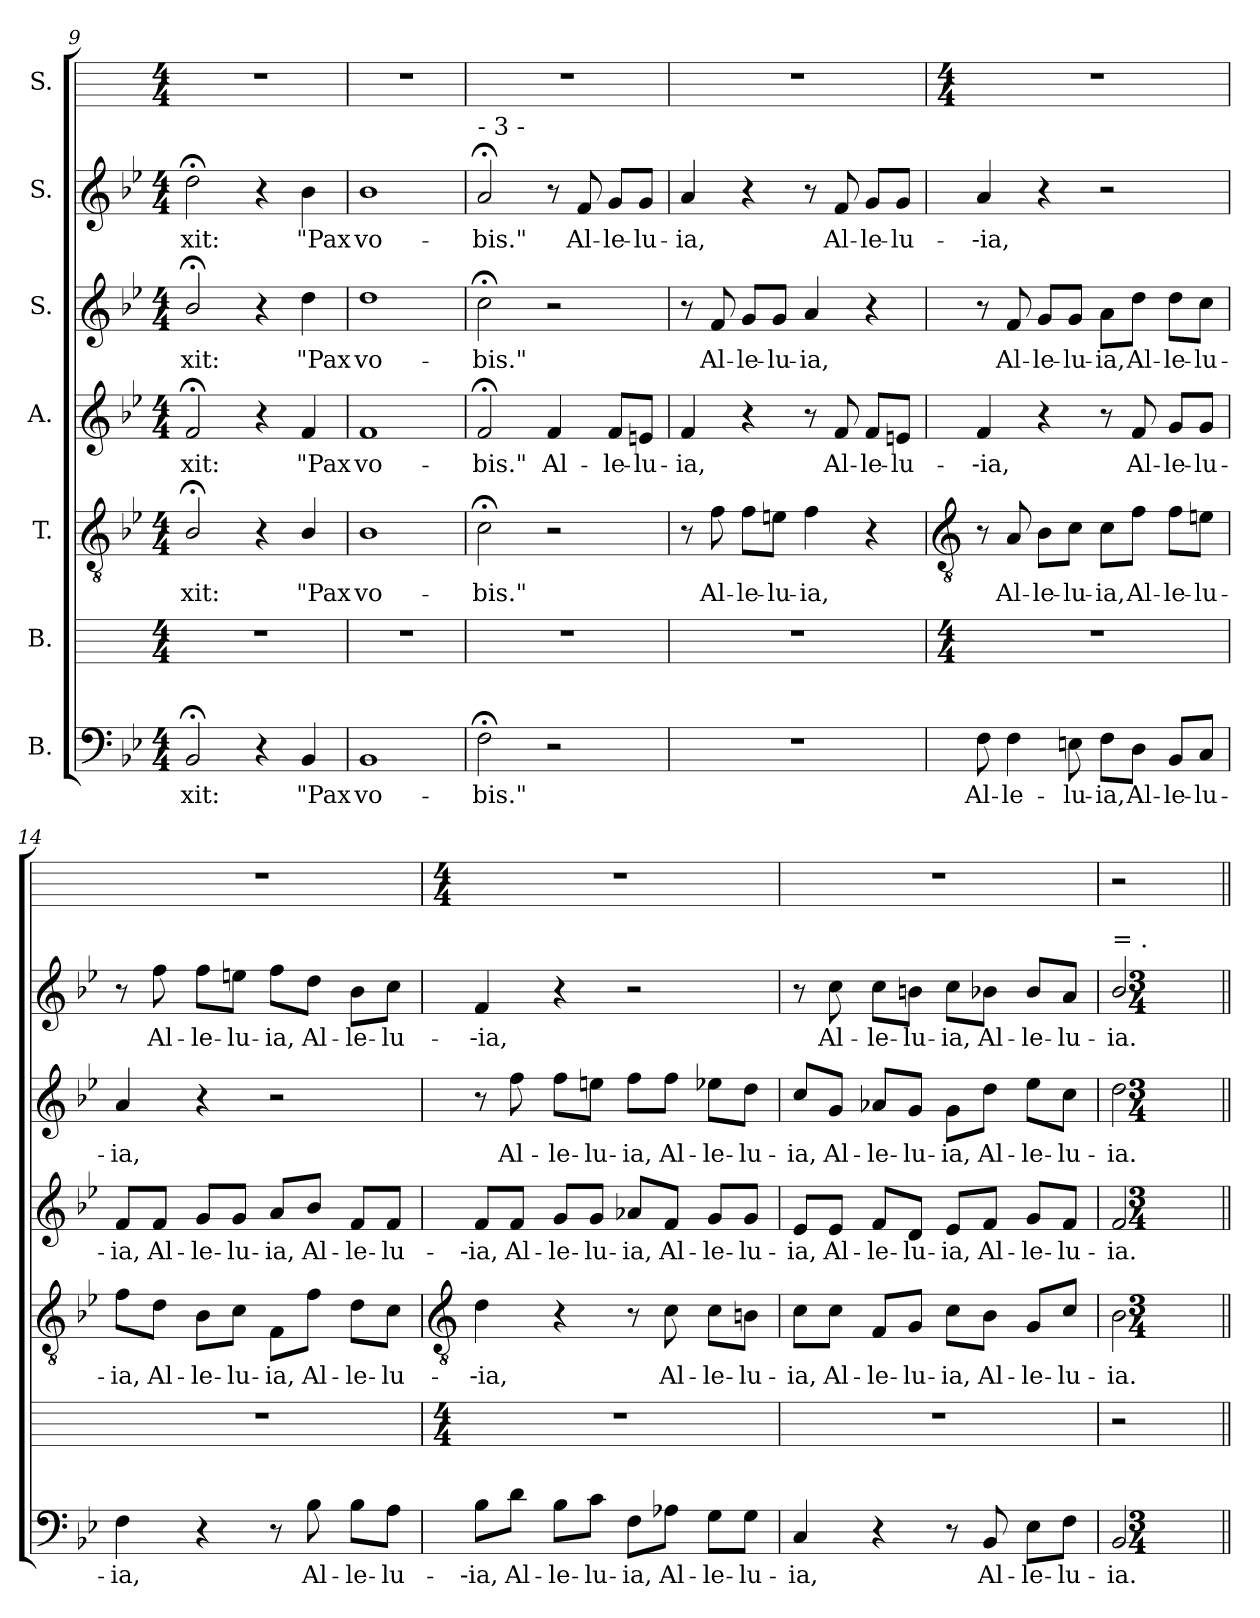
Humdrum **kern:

**kern	**text	**kern	**kern	**text	**kern	**text	**kern	**text	**kern	**text	**kern
*part7	*part7	*part6	*part5	*part5	*part4	*part4	*part3	*part3	*part2	*part2	*part1
*staff7	*staff7	*staff6	*staff5	*staff5	*staff4	*staff4	*staff3	*staff3	*staff2	*staff2	*staff1
*I"B.	*	*I"B.	*I"T.	*	*I"A.	*	*I"S.	*	*I"S.	*	*I"S.
*clefF4	*	*	*clefGv2	*	*clefG2	*	*clefG2	*	*clefG2	*	*
*k[b-e-]	*	*	*k[b-e-]	*	*k[b-e-]	*	*k[b-e-]	*	*k[b-e-]	*	*
*B-:	*	*	*B-:	*	*B-:	*	*B-:	*	*B-:	*	*
*M4/4	*	*M4/4	*M4/4	*	*M4/4	*	*M4/4	*	*M4/4	*	*M4/4
=9	=9	=9	=9	=9	=9	=9	=9	=9	=9	=9	=9
!	!LO:LY:b	!	!	!LO:LY:b	!	!LO:LY:b	!	!LO:LY:b	!	!LO:LY:b	!
2BB-;<	-xit:	1r	2B-;</	-xit:	2f;<	-xit:	2b-;</	-xit:	2dd;<	-xit:	1r
4r	.	.	4r	.	4r	.	4r	.	4r	.	.
!	!LO:LY:b	!	!	!LO:LY:b	!	!LO:LY:b	!	!LO:LY:b	!	!LO:LY:b	!
4BB-	"Pax	.	4B-/	"Pax	4f	"Pax	4dd	"Pax	4b-	"Pax	.
=10	=10	=10	=10	=10	=10	=10	=10	=10	=10	=10	=10
!	!LO:LY:b	!	!	!LO:LY:b	!	!LO:LY:b	!	!LO:LY:b	!	!LO:LY:b	!
1BB-	vo-	1r	1B-	vo-	1f	vo-	1dd	vo-	1b-	vo-	1r
=11	=11	=11	=11	=11	=11	=11	=11	=11	=11	=11	=11
!	!	!	!	!	!	!	!	!	!LO:TX:a:t=- 3 -	!	!
!	!LO:LY:b	!	!	!LO:LY:b	!	!LO:LY:b	!	!LO:LY:b	!	!LO:LY:b	!
2F;<	-bis."	1r	2c;<	-bis."	2f;<	-bis."	2cc;<	-bis."	2a;<	-bis."	1r
!	!	!	!	!	!	!LO:LY:b	!	!	!	!	!
2r	.	.	2r	.	4f	Al-	2r	.	8r	.	.
!	!	!	!	!	!	!	!	!	!	!LO:LY:b	!
.	.	.	.	.	.	.	.	.	8f	Al-	.
!	!	!	!	!	!	!LO:LY:b	!	!	!	!LO:LY:b	!
.	.	.	.	.	8f/L	-le-	.	.	8g/L	-le-	.
!	!	!	!	!	!	!LO:LY:b	!	!	!	!LO:LY:b	!
.	.	.	.	.	8en/J	-lu-	.	.	8g/J	-lu-	.
=12	=12	=12	=12	=12	=12	=12	=12	=12	=12	=12	=12
!	!	!	!	!	!	!LO:LY:b	!	!	!	!LO:LY:b	!
1r	.	1r	8r	.	4f	-ia,	8r	.	4a	-ia,	1r
!	!	!	!	!LO:LY:b	!	!	!	!LO:LY:b	!	!	!
.	.	.	8f	Al-	.	.	8f	Al-	.	.	.
!	!	!	!	!LO:LY:b	!	!	!	!LO:LY:b	!	!	!
.	.	.	8f\L	-le-	4r	.	8g/L	-le-	4r	.	.
!	!	!	!	!LO:LY:b	!	!	!	!LO:LY:b	!	!	!
.	.	.	8en\J	-lu-	.	.	8g/J	-lu-	.	.	.
!	!	!	!	!LO:LY:b	!	!	!	!LO:LY:b	!	!	!
.	.	.	4f	-ia,	8r	.	4a	-ia,	8r	.	.
!	!	!	!	!	!	!LO:LY:b	!	!	!	!LO:LY:b	!
.	.	.	.	.	8f	Al-	.	.	8f	Al-	.
!	!	!	!	!	!	!LO:LY:b	!	!	!	!LO:LY:b	!
.	.	.	4r	.	8f/L	-le-	4r	.	8g/L	-le-	.
!	!	!	!	!	!	!LO:LY:b	!	!	!	!LO:LY:b	!
.	.	.	.	.	8en/J	-lu-	.	.	8g/J	-lu-	.
!!LO:LB:g=z
=13	=13	=13	=13	=13	=13	=13	=13	=13	=13	=13	=13
*	*	*	*clefGv2	*	*	*	*	*	*	*	*
*	*	*M4/4	*	*	*	*	*	*	*	*	*M4/4
!	!LO:LY:b	!	!	!	!	!LO:LY:b	!	!	!	!LO:LY:b	!
8F	Al-	1r	8r	.	4f	--ia,	8r	.	4a	--ia,	1r
!	!LO:LY:b	!	!	!LO:LY:b	!	!	!	!LO:LY:b	!	!	!
4F	-le-	.	8A	Al-	.	.	8f	Al-	.	.	.
!	!	!	!	!LO:LY:b	!	!	!	!LO:LY:b	!	!	!
.	.	.	8B-\L	-le-	4r	.	8g/L	-le-	4r	.	.
!	!LO:LY:b	!	!	!LO:LY:b	!	!	!	!LO:LY:b	!	!	!
8En	-lu-	.	8c\J	-lu-	.	.	8g/J	-lu-	.	.	.
!	!LO:LY:b	!	!	!LO:LY:b	!	!	!	!LO:LY:b	!	!	!
8F\L	-ia,	.	8c\L	-ia,	8r	.	8a\L	-ia,	2r	.	.
!	!LO:LY:b	!	!	!LO:LY:b	!	!LO:LY:b	!	!LO:LY:b	!	!	!
8D\J	Al-	.	8f\J	Al-	8f	Al-	8dd\J	Al-	.	.	.
!	!LO:LY:b	!	!	!LO:LY:b	!	!LO:LY:b	!	!LO:LY:b	!	!	!
8BB-/L	-le-	.	8f\L	-le-	8g/L	-le-	8dd\L	-le-	.	.	.
!	!LO:LY:b	!	!	!LO:LY:b	!	!LO:LY:b	!	!LO:LY:b	!	!	!
8C/J	-lu-	.	8en\J	-lu-	8g/J	-lu-	8cc\J	-lu-	.	.	.
=14	=14	=14	=14	=14	=14	=14	=14	=14	=14	=14	=14
!	!LO:LY:b	!	!	!LO:LY:b	!	!LO:LY:b	!	!LO:LY:b	!	!	!
4F	-ia,	1r	8f\L	-ia,	8f/L	-ia,	4a	-ia,	8r	.	1r
!	!	!	!	!LO:LY:b	!	!LO:LY:b	!	!	!	!LO:LY:b	!
.	.	.	8d\J	Al-	8f/J	Al-	.	.	8ff	Al-	.
!	!	!	!	!LO:LY:b	!	!LO:LY:b	!	!	!	!LO:LY:b	!
4r	.	.	8B-\L	-le-	8g/L	-le-	4r	.	8ff\L	-le-	.
!	!	!	!	!LO:LY:b	!	!LO:LY:b	!	!	!	!LO:LY:b	!
.	.	.	8c\J	-lu-	8g/J	-lu-	.	.	8een\J	-lu-	.
!	!	!	!	!LO:LY:b	!	!LO:LY:b	!	!	!	!LO:LY:b	!
8r	.	.	8F\L	-ia,	8a/L	-ia,	2r	.	8ff\L	-ia,	.
!	!LO:LY:b	!	!	!LO:LY:b	!	!LO:LY:b	!	!	!	!LO:LY:b	!
8B-	Al-	.	8f\J	Al-	8b-/J	Al-	.	.	8dd\J	Al-	.
!	!LO:LY:b	!	!	!LO:LY:b	!	!LO:LY:b	!	!	!	!LO:LY:b	!
8B-\L	-le-	.	8d\L	-le-	8f/L	-le-	.	.	8b-\L	-le-	.
!	!LO:LY:b	!	!	!LO:LY:b	!	!LO:LY:b	!	!	!	!LO:LY:b	!
8A\J	-lu-	.	8c\J	-lu-	8f/J	-lu-	.	.	8cc\J	-lu-	.
!!LO:LB:g=z
=15	=15	=15	=15	=15	=15	=15	=15	=15	=15	=15	=15
*	*	*	*clefGv2	*	*	*	*	*	*	*	*
*	*	*M4/4	*	*	*	*	*	*	*	*	*M4/4
!	!LO:LY:b	!	!	!LO:LY:b	!	!LO:LY:b	!	!	!	!LO:LY:b	!
8B-\L	--ia,	1r	4d	--ia,	8f/L	--ia,	8r	.	4f	--ia,	1r
!	!LO:LY:b	!	!	!	!	!LO:LY:b	!	!LO:LY:b	!	!	!
8d\J	Al-	.	.	.	8f/J	Al-	8ff	Al-	.	.	.
!	!LO:LY:b	!	!	!	!	!LO:LY:b	!	!LO:LY:b	!	!	!
8B-\L	-le-	.	4r	.	8g/L	-le-	8ff\L	-le-	4r	.	.
!	!LO:LY:b	!	!	!	!	!LO:LY:b	!	!LO:LY:b	!	!	!
8c\J	-lu-	.	.	.	8g/J	-lu-	8een\J	-lu-	.	.	.
!	!LO:LY:b	!	!	!	!	!LO:LY:b	!	!LO:LY:b	!	!	!
8F\L	-ia,	.	8r	.	8a-X/L	-ia,	8ff\L	-ia,	2r	.	.
!	!LO:LY:b	!	!	!LO:LY:b	!	!LO:LY:b	!	!LO:LY:b	!	!	!
8A-X\J	Al-	.	8c	Al-	8f/J	Al-	8ff\J	Al-	.	.	.
!	!LO:LY:b	!	!	!LO:LY:b	!	!LO:LY:b	!	!LO:LY:b	!	!	!
8G\L	-le-	.	8c\L	-le-	8g/L	-le-	8ee-X\L	-le-	.	.	.
!	!LO:LY:b	!	!	!LO:LY:b	!	!LO:LY:b	!	!LO:LY:b	!	!	!
8G\J	-lu-	.	8Bn\J	-lu-	8g/J	-lu-	8dd\J	-lu-	.	.	.
=16	=16	=16	=16	=16	=16	=16	=16	=16	=16	=16	=16
!	!LO:LY:b	!	!	!LO:LY:b	!	!LO:LY:b	!	!LO:LY:b	!	!	!
4C	-ia,	1r	8c\L	-ia,	8e-/L	-ia,	8cc/L	-ia,	8r	.	1r
!	!	!	!	!LO:LY:b	!	!LO:LY:b	!	!LO:LY:b	!	!LO:LY:b	!
.	.	.	8c\J	Al-	8e-/J	Al-	8g/J	Al-	8cc	Al-	.
!	!	!	!	!LO:LY:b	!	!LO:LY:b	!	!LO:LY:b	!	!LO:LY:b	!
4r	.	.	8F/L	-le-	8f/L	-le-	8a-X/L	-le-	8cc\L	-le-	.
!	!	!	!	!LO:LY:b	!	!LO:LY:b	!	!LO:LY:b	!	!LO:LY:b	!
.	.	.	8G/J	-lu-	8d/J	-lu-	8g/J	-lu-	8bn\J	-lu-	.
!	!	!	!	!LO:LY:b	!	!LO:LY:b	!	!LO:LY:b	!	!LO:LY:b	!
8r	.	.	8c\L	-ia,	8e-/L	-ia,	8g\L	-ia,	8cc\L	-ia,	.
!	!LO:LY:b	!	!	!LO:LY:b	!	!LO:LY:b	!	!LO:LY:b	!	!LO:LY:b	!
8BB-	Al-	.	8B-\J	Al-	8f/J	Al-	8dd\J	Al-	8b-X\J	Al-	.
!	!LO:LY:b	!	!	!LO:LY:b	!	!LO:LY:b	!	!LO:LY:b	!	!LO:LY:b	!
8E-\L	-le-	.	8G/L	-le-	8g/L	-le-	8ee-\L	-le-	8b-/L	-le-	.
!	!LO:LY:b	!	!	!LO:LY:b	!	!LO:LY:b	!	!LO:LY:b	!	!LO:LY:b	!
8F\J	-lu-	.	8c/J	-lu-	8f/J	-lu-	8cc\J	-lu-	8a/J	-lu-	.
=17	=17	=17	=17	=17	=17	=17	=17	=17	=17	=17	=17
!	!	!	!	!	!	!	!	!	!LO:TX:a:t==   .	!	!
!	!LO:LY:b	!	!	!LO:LY:b	!	!LO:LY:b	!	!LO:LY:b	!	!LO:LY:b	!
2BB-	-ia.	2r	2B-	-ia.	2f	-ia.	2dd	-ia.	2b-/	-ia.	2r
*M3/4	*	*	*M3/4	*	*M3/4	*	*M3/4	*	*M3/4	*	*
=||	=||	=||	=||	=||	=||	=||	=||	=||	=||	=||	=||
*-	*-	*-	*-	*-	*-	*-	*-	*-	*-	*-	*-
